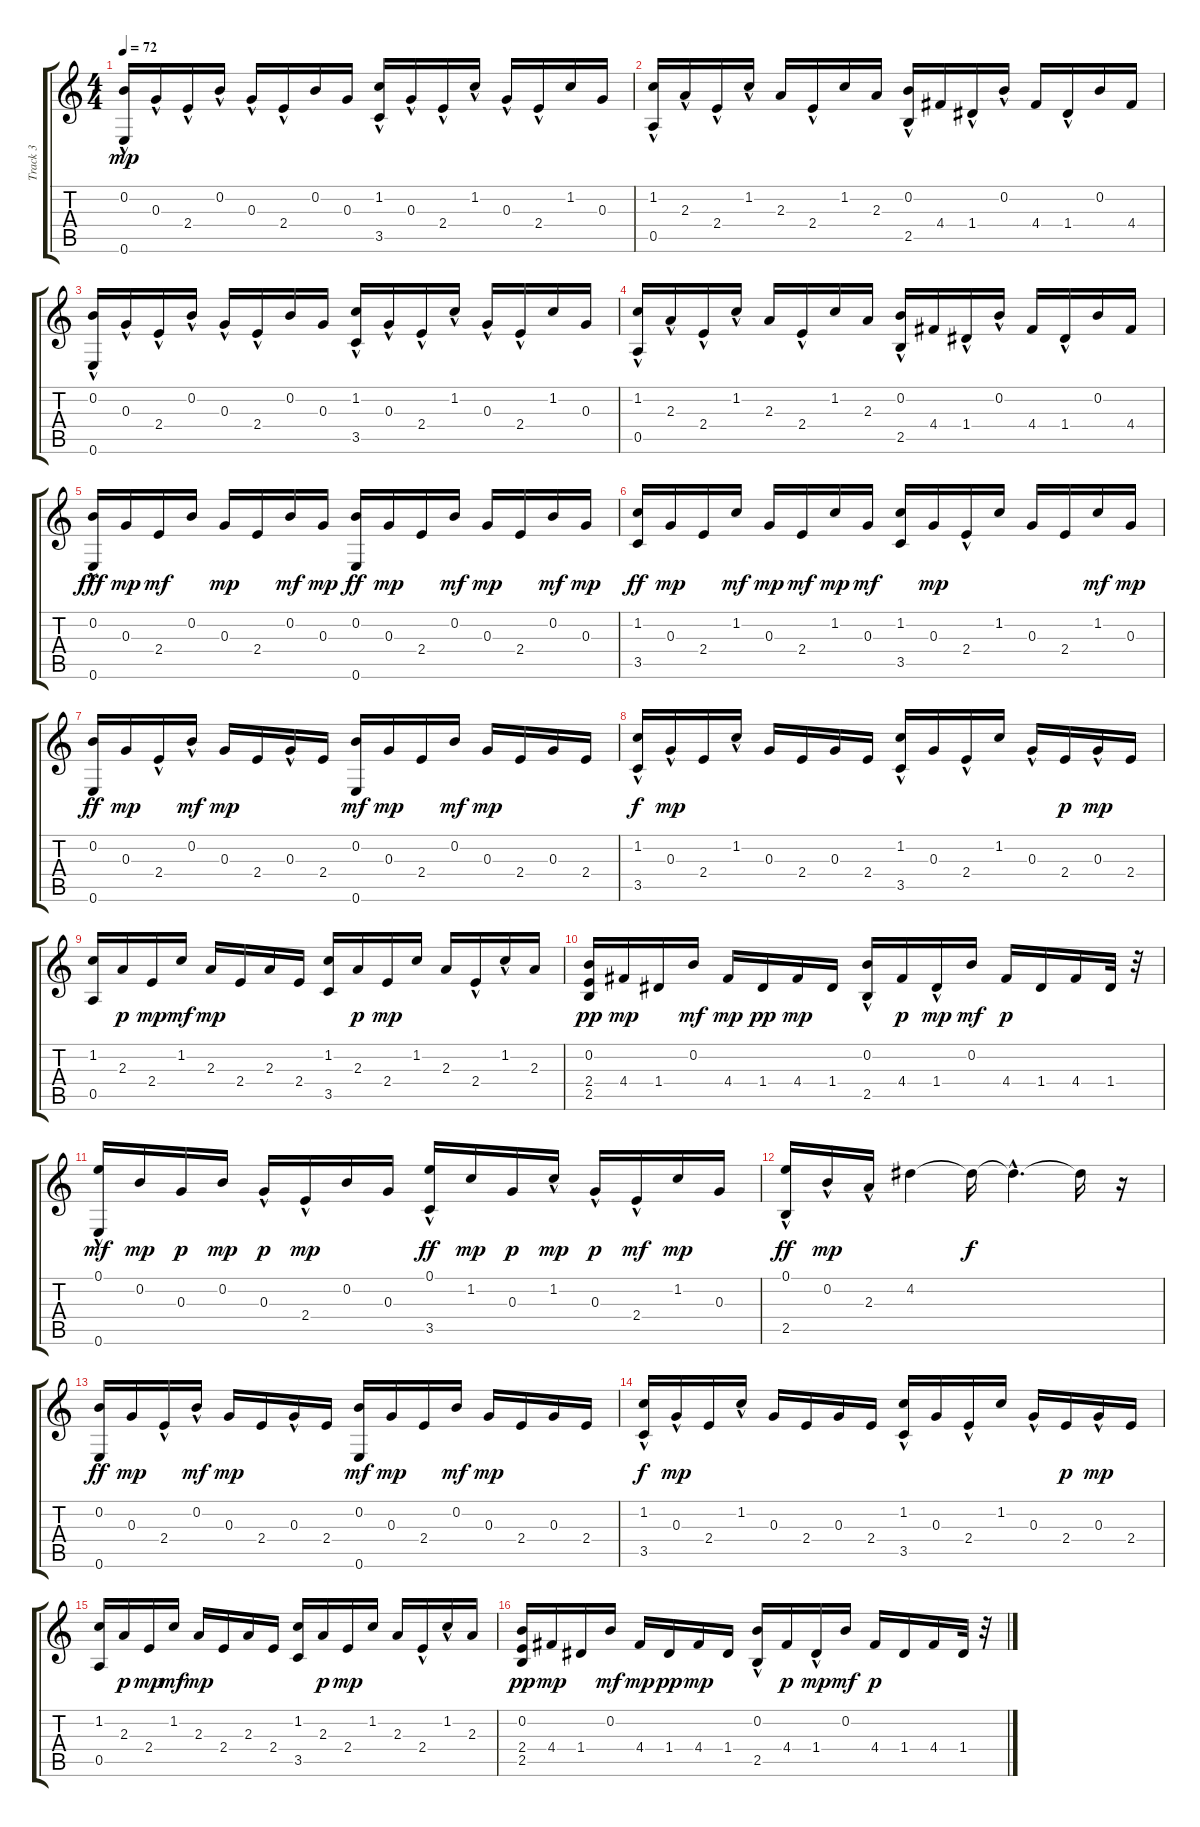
\track ("Track 3" "Track 3") {instrument acousticguitarnylon}
\staff {score tabs}
\tuning (E4 B3 G3 D3 A2 E2) {hide}
\ts (4 4)
\tempo 72
\clef g2
\ks c
(0.2{hac} 0.6).16{dy mp} 0.3{hac}.16 2.4{hac}.16 0.2{hac}.16 0.3{hac}.16 2.4{hac}.16 0.2.16 0.3.16 (1.2{hac} 3.5).16 0.3{hac}.16 2.4{hac}.16 1.2{hac}.16 0.3{hac}.16 2.4{hac}.16 1.2.16 0.3.16 |
(1.2{hac} 0.5).16 2.3{hac}.16 2.4{hac}.16 1.2{hac}.16 2.3.16 2.4{hac}.16 1.2.16 2.3.16 (0.2{hac} 2.5).16 4.4.16 1.4{hac}.16 0.2{hac}.16 4.4.16 1.4{hac}.16 0.2.16 4.4.16 |
(0.2{hac} 0.6).16 0.3{hac}.16 2.4{hac}.16 0.2{hac}.16 0.3{hac}.16 2.4{hac}.16 0.2.16 0.3.16 (1.2{hac} 3.5).16 0.3{hac}.16 2.4{hac}.16 1.2{hac}.16 0.3{hac}.16 2.4{hac}.16 1.2.16 0.3.16 |
(1.2{hac} 0.5).16 2.3{hac}.16 2.4{hac}.16 1.2{hac}.16 2.3.16 2.4{hac}.16 1.2.16 2.3.16 (0.2{hac} 2.5).16 4.4.16 1.4{hac}.16 0.2{hac}.16 4.4.16 1.4{hac}.16 0.2.16 4.4.16 |
(0.2 0.6{hac}).16{dy fff} 0.3.16{dy mp} 2.4.16{dy mf} 0.2.16 0.3.16{dy mp} 2.4.16 0.2.16{dy mf} 0.3.16{dy mp} (0.2 0.6).16{dy ff} 0.3.16{dy mp} 2.4.16 0.2.16{dy mf} 0.3.16{dy mp} 2.4.16 0.2.16{dy mf} 0.3.16{dy mp} |
(1.2 3.5).16{dy ff} 0.3.16{dy mp} 2.4.16 1.2.16{dy mf} 0.3.16{dy mp} 2.4.16{dy mf} 1.2.16{dy mp} 0.3.16{dy mf} (1.2 3.5).16 0.3.16{dy mp} 2.4{hac}.16 1.2.16 0.3.16 2.4.16 1.2.16{dy mf} 0.3.16{dy mp} |
(0.2 0.6).16{dy ff} 0.3.16{dy mp} 2.4{hac}.16 0.2{hac}.16{dy mf} 0.3.16{dy mp} 2.4.16 0.3{hac}.16 2.4.16 (0.2 0.6).16{dy mf} 0.3.16{dy mp} 2.4.16 0.2.16{dy mf} 0.3.16{dy mp} 2.4.16 0.3.16 2.4.16 |
(1.2{hac} 3.5{hac}).16{dy f} 0.3{hac}.16{dy mp} 2.4.16 1.2{hac}.16 0.3.16 2.4.16 0.3.16 2.4.16 (1.2{hac} 3.5).16 0.3.16 2.4{hac}.16 1.2.16 0.3{hac}.16 2.4.16{dy p} 0.3{hac}.16{dy mp} 2.4.16 |
(1.2 0.5).16 2.3.16{dy p} 2.4.16{dy mp} 1.2.16{dy mf} 2.3.16{dy mp} 2.4.16 2.3.16 2.4.16 (1.2 3.5).16 2.3.16{dy p} 2.4.16{dy mp} 1.2.16 2.3.16 2.4{hac}.16 1.2{hac}.16 2.3.16 |
(0.2 2.4 2.5).16{dy pp} 4.4.16{dy mp} 1.4.16 0.2.16{dy mf} 4.4.16{dy mp} 1.4.16{dy pp} 4.4.16{dy mp} 1.4.16 (0.2 2.5{hac}).16 4.4.16{dy p} 1.4{hac}.16{dy mp} 0.2.16{dy mf} 4.4.16{dy p} 1.4.16 4.4.16 1.4.32 r.32 |
(0.1{hac} 0.6).16{dy mf} 0.2.16{dy mp} 0.3.16{dy p} 0.2.16{dy mp} 0.3{hac}.16{dy p} 2.4{hac}.16{dy mp} 0.2.16 0.3.16 (0.1{hac} 3.5).16{dy ff} 1.2.16{dy mp} 0.3.16{dy p} 1.2{hac}.16{dy mp} 0.3{hac}.16{dy p} 2.4{hac}.16{dy mf} 1.2.16{dy mp} 0.3.16 |
(0.1{hac} 2.5{hac}).16{dy ff} 0.2{hac}.16{dy mp} 2.3{hac}.16 4.2.4 4.2{t}.16{dy f} 4.2{hac t}.4{d} 4.2{t}.16 r.16 |
(0.2 0.6).16{dy ff} 0.3.16{dy mp} 2.4{hac}.16 0.2{hac}.16{dy mf} 0.3.16{dy mp} 2.4.16 0.3{hac}.16 2.4.16 (0.2 0.6).16{dy mf} 0.3.16{dy mp} 2.4.16 0.2.16{dy mf} 0.3.16{dy mp} 2.4.16 0.3.16 2.4.16 |
(1.2{hac} 3.5{hac}).16{dy f} 0.3{hac}.16{dy mp} 2.4.16 1.2{hac}.16 0.3.16 2.4.16 0.3.16 2.4.16 (1.2{hac} 3.5).16 0.3.16 2.4{hac}.16 1.2.16 0.3{hac}.16 2.4.16{dy p} 0.3{hac}.16{dy mp} 2.4.16 |
(1.2 0.5).16 2.3.16{dy p} 2.4.16{dy mp} 1.2.16{dy mf} 2.3.16{dy mp} 2.4.16 2.3.16 2.4.16 (1.2 3.5).16 2.3.16{dy p} 2.4.16{dy mp} 1.2.16 2.3.16 2.4{hac}.16 1.2{hac}.16 2.3.16 |
(0.2 2.4 2.5).16{dy pp} 4.4.16{dy mp} 1.4.16 0.2.16{dy mf} 4.4.16{dy mp} 1.4.16{dy pp} 4.4.16{dy mp} 1.4.16 (0.2 2.5{hac}).16 4.4.16{dy p} 1.4{hac}.16{dy mp} 0.2.16{dy mf} 4.4.16{dy p} 1.4.16 4.4.16 1.4.32 r.32
